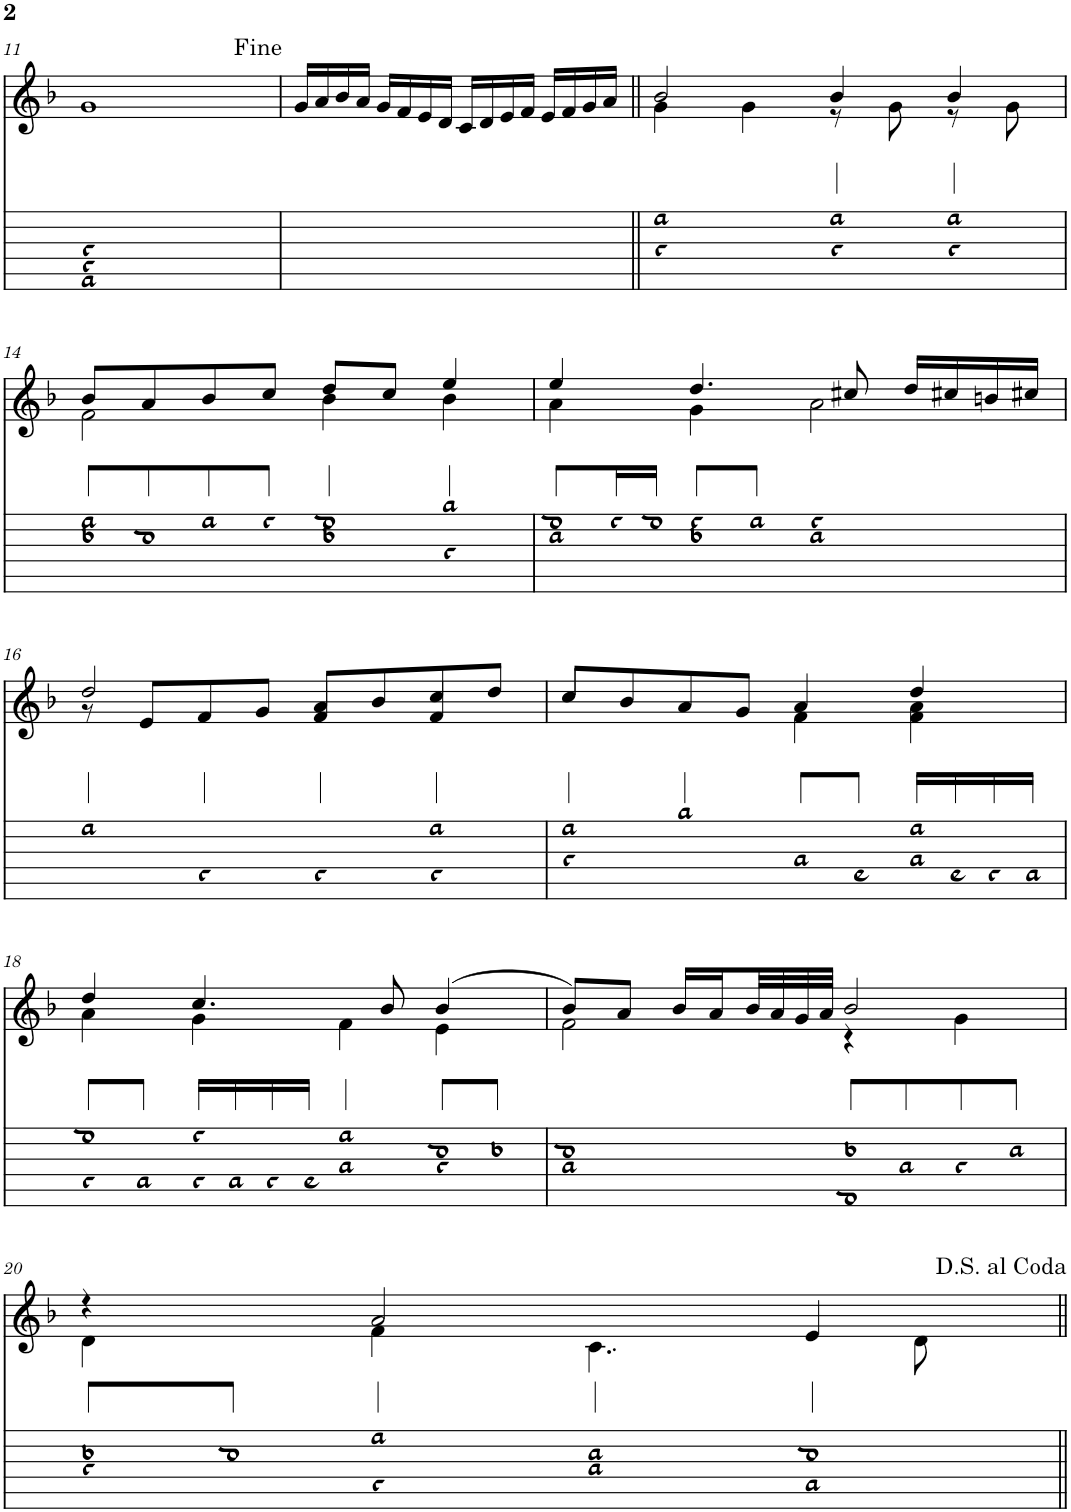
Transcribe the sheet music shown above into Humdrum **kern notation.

**kern	**kern	**kern
*part2	*part1	*part1
*staff3	*staff2	*staff1
*I"Luth (Tablature)	*I"Harpe	*
*	*I'Hp	*
!!LO:PB:g=z
*	*clefF4	*clefG2
*k[b-]	*k[b-]	*k[b-]
*M4/4	*M4/4	*M4/4
*met(c)	*met(c)	*met(c)
=11	=11	=11
1GG 1D 1G	1r	1g
=12	=12	=12
1r	1r	16g/LL
.	.	16a/
.	.	16b-/
.	.	16a/JJ
.	.	16g/LL
.	.	16f/
.	.	16e/
.	.	16d/JJ
.	.	16c/LL
.	.	16d/
.	.	16e/
.	.	16f/JJ
.	.	16e/LL
.	.	16f/
.	.	16g/
.	.	16a/JJ
=13||	=13||	=13||
*	*	*^
2G 2d	1r	2b-/	4g\
.	.	.	4g\
4G/ 4d/	.	4b-/	8r
.	.	.	8g\
4G/ 4d/	.	4b-/	8r
.	.	.	8g\
!!LO:LB:g=z	!!
=14	=14	=14	=14
8B-/ 8d/L	1r	8b-/L	2f\
8c/	.	8a/	.
8d/	.	8b-/	.
8e/J	.	8cc/J	.
4B-/ 4f/	.	8dd/L	4b-\
.	.	8cc/J	.
4G/ 4g/	.	4ee/	4b-\
=15	=15	=15	=15
8A/ 8f/L	1r	4ee/	4a\
16e/L	.	.	.
16f/JJ	.	.	.
8B-/ 8e/L	.	4.dd'/	4g\
8d/J	.	.	.
2A 2e	.	.	2a\
.	.	8cc#X/	.
.	.	16dd/LL	.
.	.	16cc#X/	.
.	.	16bn/	.
.	.	16cc#X/JJ	.
!!LO:LB:g=z	!!
=16	=16	=16	=16
4d/	1r	2dd/	8r
.	.	.	8e/L
4D/	.	.	8f/
.	.	.	8g/J
4D/	.	4f/	8a/L
.	.	.	8b-/
4D/ 4d/	.	4f/	8cc/
.	.	.	8dd/J
=17	=17	=17	=17
4G/ 4d/	1r	2cc/	8cc/L
.	.	.	8b-/
4g/	.	.	8a/
.	.	.	8g/J
8F/L	.	4a/	4f\
8E/J	.	.	.
16F/ 16d/LL	.	4dd/	4f\ 4a\
16E/	.	.	.
16D/	.	.	.
16C/JJ	.	.	.
!!LO:LB:g=z	!!
=18	=18	=18	=18
8D/ 8f/L	1r	4dd/	4a\
8C/J	.	.	.
16D/ 16e/LL	.	4.cc'/	4g\
16C/	.	.	.
16D/	.	.	.
16E/JJ	.	.	.
4F/ 4d/	.	.	4f\
.	.	8b-/	.
8G/ 8c/L	.	(4b-/	4e\
8B-/J	.	.	.
=19	=19	=19	=19
2F 2c	1r	8b-/L)	2f\
.	.	8a/J	.
.	.	16b-/LL	.
.	.	16a/	.
.	.	32b-/L	.
.	.	32a/	.
.	.	32g/	.
.	.	32a/JJJ	.
8BB-/ 8B-/L	.	2b-/	4r
8F/	.	.	.
8G/	.	.	4g\
8A/J	.	.	.
!!LO:LB:g=z	!!
=20	=20	=20	=20
8G/ 8B-/L	1r	4r	4d\
8c/J	.	.	.
4D/ 4d/	.	2a/	4f\
4F/ 4A/	.	.	4.c'\
4C/ 4c/	.	4e/	.
.	.	.	8d\
*	*	*v	*v
=||	=||	=||
*-	*-	*-
